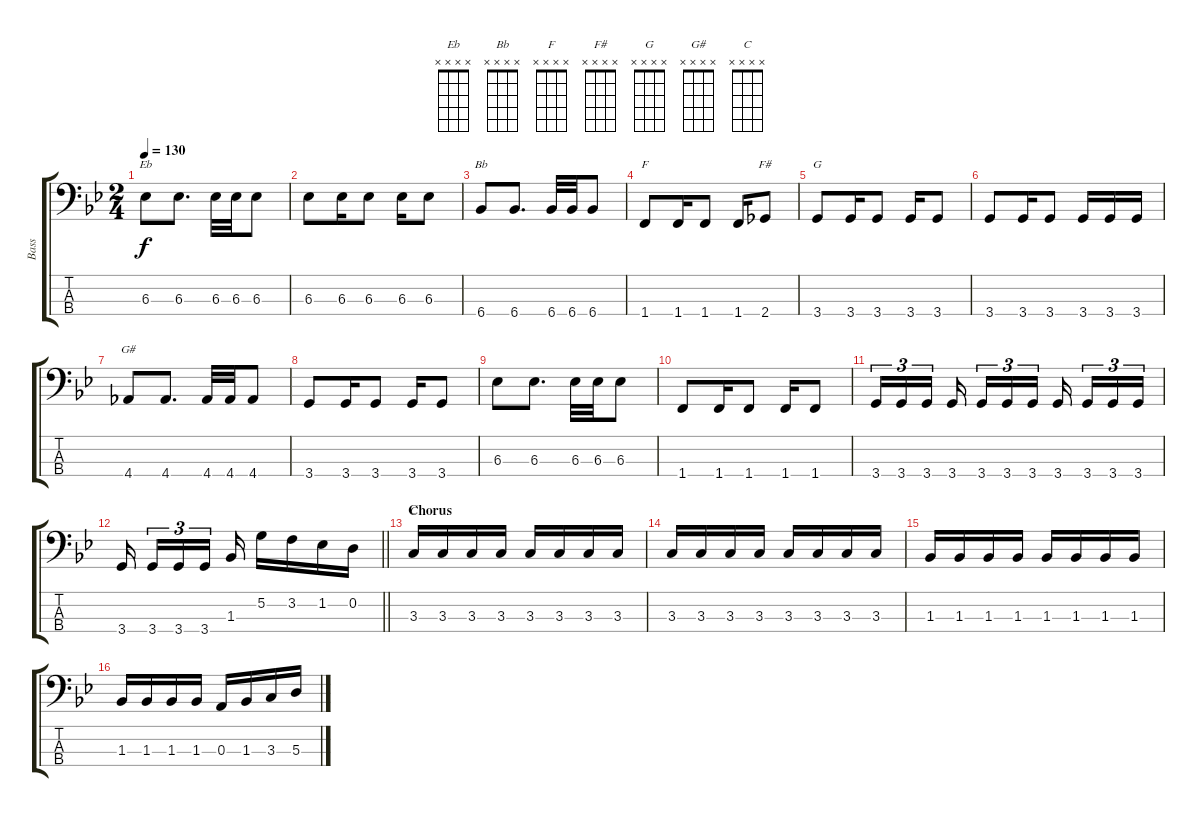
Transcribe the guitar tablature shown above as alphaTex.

\track ("Bass" "Bass") {instrument electricbassfinger}
\staff {score tabs}
\tuning (G2 D2 A1 E1) {hide}
\chord ("Eb" x x x x)
\chord ("Bb" x x x x)
\chord ("F" x x x x)
\chord ("F#" x x x x)
\chord ("G" x x x x)
\chord ("G#" x x x x)
\chord ("C" x x x x)
\ts (2 4)
\tempo 130
\clef f4
\ks gminor
6.3.8{ch "Eb" dy f} 6.3.8{d} 6.3.32 6.3.32 6.3.8 |
6.3.8 6.3.16 6.3.8 6.3.16 6.3.8 |
6.4.8{ch "Bb"} 6.4.8{d} 6.4.32 6.4.32 6.4.8 |
1.4.8{ch "F"} 1.4.16 1.4.8 1.4.16 2.4.8{ch "F#"} |
3.4.8{ch "G"} 3.4.16 3.4.8 3.4.16 3.4.8 |
3.4.8 3.4.16 3.4.8 3.4.16 3.4.16 3.4.16 |
4.4.8{ch "G#"} 4.4.8{d} 4.4.32 4.4.32 4.4.8 |
3.4.8 3.4.16 3.4.8 3.4.16 3.4.8 |
6.3.8 6.3.8{d} 6.3.32 6.3.32 6.3.8 |
1.4.8 1.4.16 1.4.8 1.4.16 1.4.8 |
3.4.16{tu (3 2)} 3.4.16{tu (3 2)} 3.4.16{tu (3 2) beam splitsecondary} 3.4.16{beam splitsecondary} 3.4.16{tu (3 2)} 3.4.16{tu (3 2)} 3.4.16{tu (3 2) beam splitsecondary} 3.4.16{beam splitsecondary} 3.4.16{tu (3 2)} 3.4.16{tu (3 2)} 3.4.16{tu (3 2)} |
\barLineRight lightlight
3.4.16{beam splitsecondary} 3.4.16{tu (3 2)} 3.4.16{tu (3 2)} 3.4.16{tu (3 2) beam splitsecondary} 1.3.16 5.2.16 3.2.16 1.2.16 0.2.16 |
\section ("" "Chorus")
3.3.16{ch "C"} 3.3.16 3.3.16 3.3.16 3.3.16 3.3.16 3.3.16 3.3.16 |
3.3.16 3.3.16 3.3.16 3.3.16 3.3.16 3.3.16 3.3.16 3.3.16 |
1.3.16 1.3.16 1.3.16 1.3.16 1.3.16 1.3.16 1.3.16 1.3.16 |
1.3.16 1.3.16 1.3.16 1.3.16 0.3.16 1.3.16 3.3.16 5.3.16
